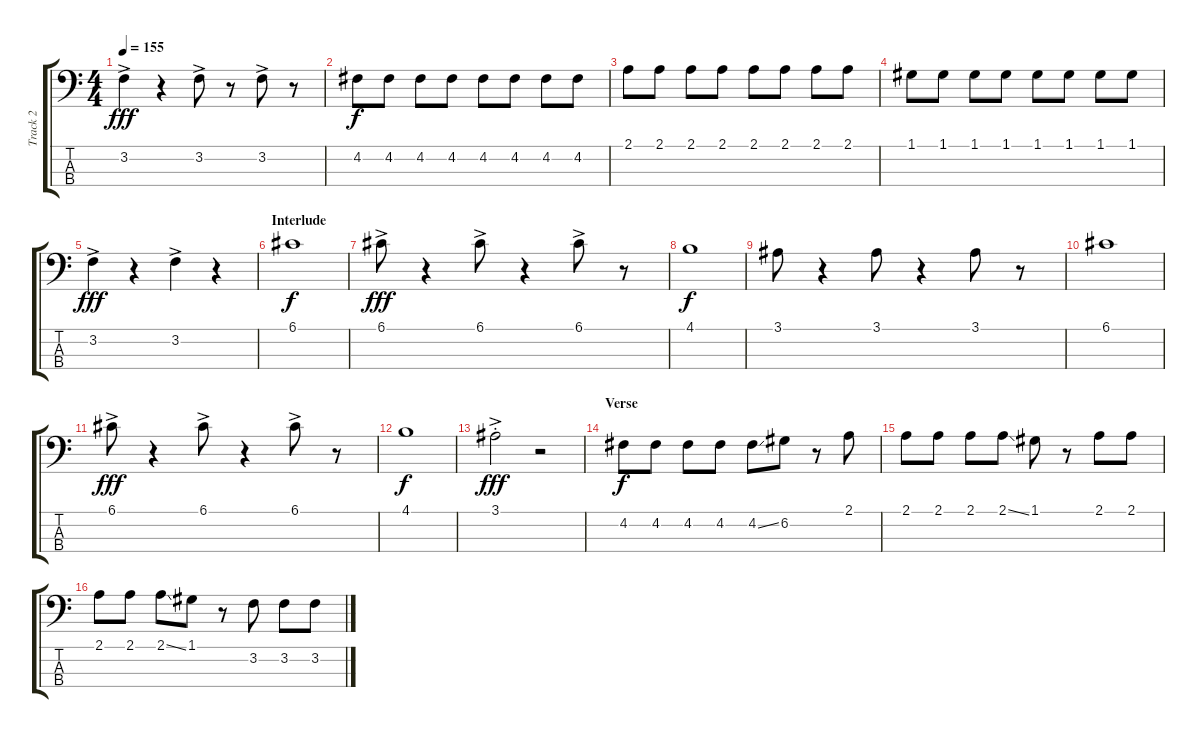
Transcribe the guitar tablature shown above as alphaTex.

\track ("Track 2" "Track 2") {instrument electricbassfinger}
\staff {score tabs}
\tuning (G2 D2 A1 E1) {hide}
\ts (4 4)
\tempo 155
\clef f4
\ks c
3.2{ac}.4{dy fff} r.4 3.2{ac}.8 r.8 3.2{ac}.8 r.8 |
4.2.8{dy f} 4.2.8 4.2.8 4.2.8 4.2.8 4.2.8 4.2.8 4.2.8 |
2.1.8 2.1.8 2.1.8 2.1.8 2.1.8 2.1.8 2.1.8 2.1.8 |
1.1.8 1.1.8 1.1.8 1.1.8 1.1.8 1.1.8 1.1.8 1.1.8 |
3.2{ac}.4{dy fff} r.4 3.2{ac}.4 r.4 |
\section ("" "Interlude")
6.1.1{dy f} |
6.1{ac}.8{dy fff} r.4 6.1{ac}.8 r.4 6.1{ac}.8 r.8 |
4.1.1{dy f} |
3.1.8 r.4 3.1.8 r.4 3.1.8 r.8 |
6.1.1 |
6.1{ac}.8{dy fff} r.4 6.1{ac}.8 r.4 6.1{ac}.8 r.8 |
4.1.1{dy f} |
3.1{ac st}.2{dy fff} r.2 |
\section ("" "Verse")
4.2.8{dy f volume 16} 4.2.8 4.2.8 4.2.8 4.2{ss}.8 6.2.8 r.8 2.1.8 |
2.1.8 2.1.8 2.1.8 2.1{ss}.8 1.1.8 r.8 2.1.8 2.1.8 |
2.1.8 2.1.8 2.1{ss}.8 1.1.8 r.8 3.2.8 3.2.8 3.2.8
